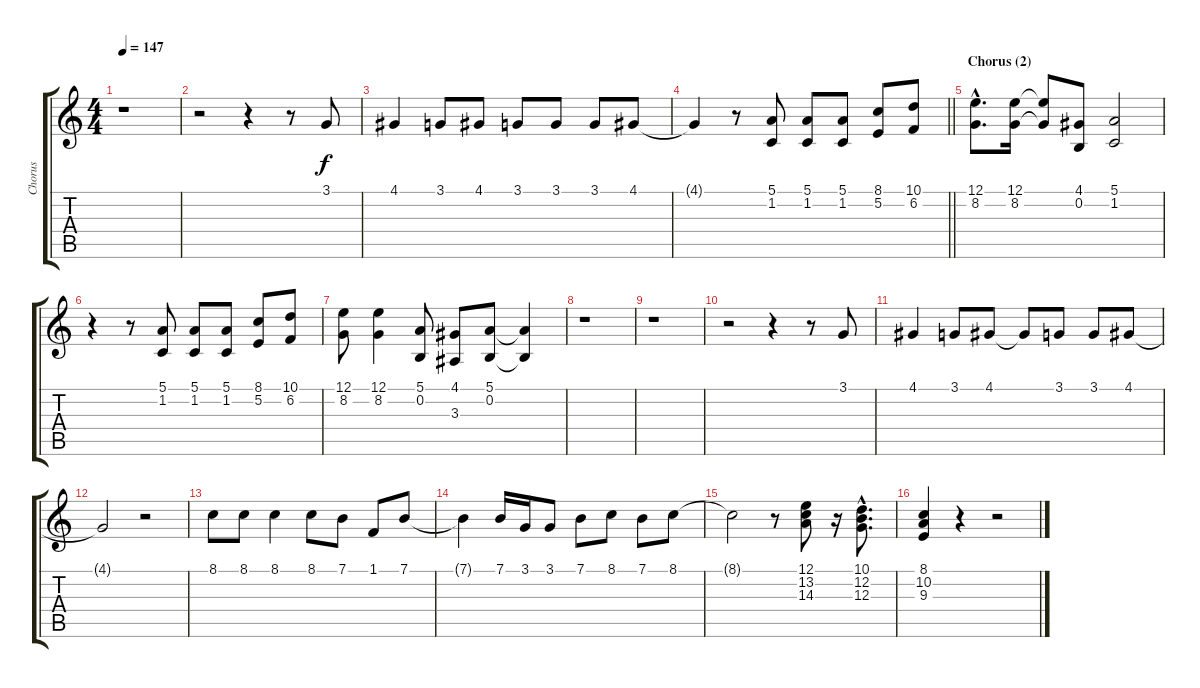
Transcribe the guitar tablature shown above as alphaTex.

\track ("Chorus" "Chorus") {instrument sopranosax}
\staff {score tabs}
\tuning (E4 B3 G3 D3 A2 E2) {hide}
\ts (4 4)
\tempo 147
\clef g2
\ks aminor
r.1{dy f} |
r.2 r.4 r.8 3.1.8 |
4.1.4 3.1.8 4.1.8 3.1.8 3.1.8 3.1.8 4.1.8 |
\barLineRight lightlight
4.1{t}.4 r.8 (5.1 1.2).8 (5.1 1.2).8 (5.1 1.2).8 (8.1 5.2).8 (10.1 6.2).8 |
\section ("" "Chorus (2)")
(12.1{hac} 8.2{hac}).8{d} (12.1 8.2).16 (12.1{t} 8.2{t}).8 (4.1 0.2).8 (5.1 1.2).2 |
r.4 r.8 (5.1 1.2).8 (5.1 1.2).8 (5.1 1.2).8 (8.1 5.2).8 (10.1 6.2).8 |
(12.1 8.2).8 (12.1 8.2).4 (5.1 0.2).8 (4.1 3.3).8 (5.1 0.2).8 (5.1{t} 0.2{t}).4 |
r.1 |
r.1 |
r.2 r.4 r.8 3.1.8 |
4.1.4 3.1.8 4.1.8 4.1{t}.8 3.1.8 3.1.8 4.1.8 |
4.1{t}.2 r.2 |
8.1.8 8.1.8 8.1.4 8.1.8 7.1.8 1.1.8 7.1.8 |
7.1{t}.4 7.1.16 3.1.16 3.1.8 7.1.8 8.1.8 7.1.8 8.1.8 |
8.1{t}.2 r.8 (12.1 13.2 14.3).8 r.16 (10.1{hac} 12.2{hac} 12.3{hac}).8{d} |
(8.1 10.2 9.3).4 r.4 r.2
